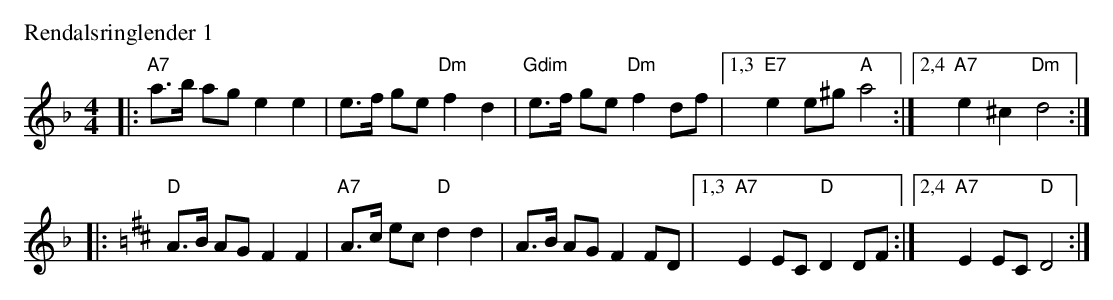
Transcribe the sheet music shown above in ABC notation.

X:1
P: Rendalsringlender 1
O:
M: 4/4
L: 1/8
K: Dm
|: "A7"a>b ag e2 e2 | e>f ge "Dm"f2 d2 | "Gdim"e>f ge "Dm"f2 df |1,3 "E7"e2 e^g "A"a4 :|2,4 "A7"e2 ^c2 "Dm"d4 :|
P:
K:D
|: "D"A>B AG F2 F2 | "A7"A>c ec "D"d2 d2 | A>B AG F2 FD |1,3 "A7"E2 EC "D"D2 DF :|2,4 "A7"E2 EC "D"D4 :|
